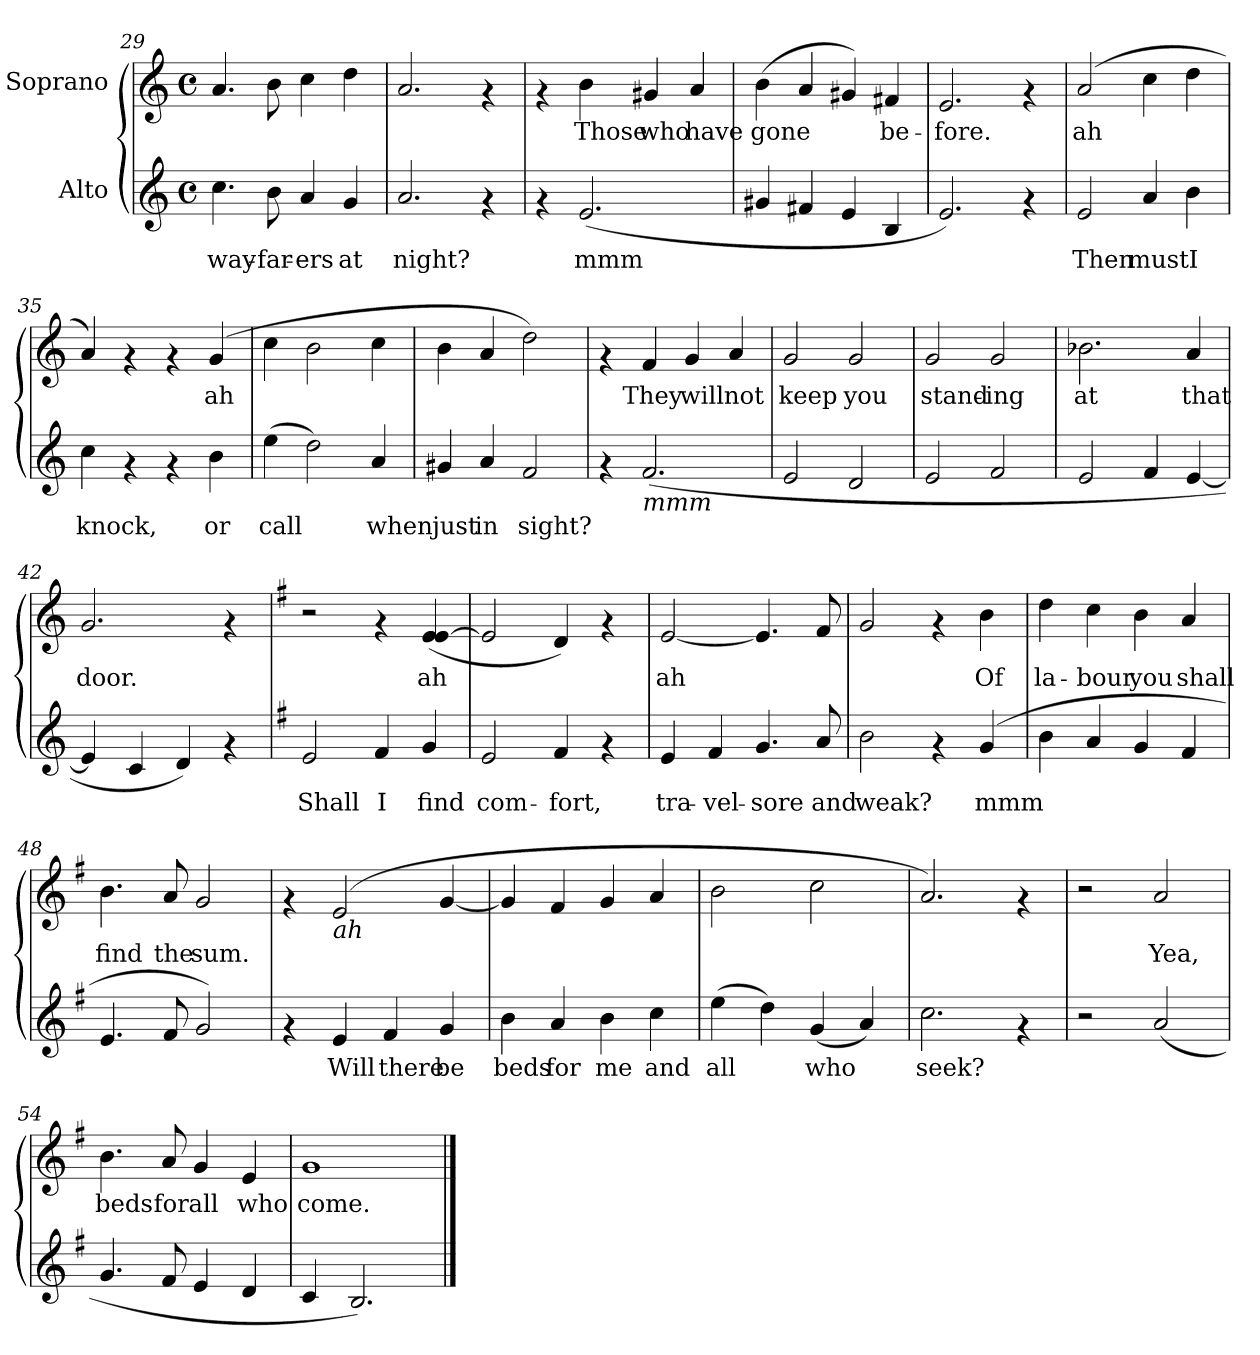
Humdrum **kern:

**kern	**text	**kern	**text
*part2	*part2	*part1	*part1
*staff2	*staff2	*staff1	*staff1
*I"Alto	*	*I"Soprano	*
*clefG2	*	*clefG2	*
*k[]	*	*k[]	*
*C:	*	*C:	*
*M4/4	*	*M4/4	*
*met(c)	*	*met(c)	*
=29	=29	=29	=29
!	!LO:LY:b:cj	!	!LO:LY:b:cj
4.cc\	way-	4.a/	.
!	!LO:LY:b:cj	!	!LO:LY:b:cj
8b\	-far-	8b\	.
!	!LO:LY:b:cj	!	!LO:LY:b:cj
4a/	-ers	4cc\	.
!	!LO:LY:b:cj	!	!LO:LY:b:cj
4g/	at	4dd\	.
=30	=30	=30	=30
!	!LO:LY:b:cj	!	!LO:LY:b:cj
2.a/	night?	2.a/	.
4rf	.	4rf	.
!!LO:LB:g=z
=31	=31	=31	=31
4rf	.	4rf	.
!	!LO:LY:b:cj	!	!LO:LY:b:cj
(<2.e/	mmm	4b\	Those
!	!	!	!LO:LY:b:cj
.	.	4g#X/	who
!	!	!	!LO:LY:b:cj
.	.	4a/	have
=32	=32	=32	=32
!	!LO:LY:b:cj	!	!LO:LY:b:cj
4g#X/	.	(>4b\	gone
!	!LO:LY:b:cj	!	!LO:LY:b:cj
4f#X/	.	4a/	.
!	!LO:LY:b:cj	!	!LO:LY:b:cj
4e/	.	4g#X/)	.
!	!LO:LY:b:cj	!	!LO:LY:b:cj
4B/	.	4f#X/	be-
=33	=33	=33	=33
!	!LO:LY:b:cj	!	!LO:LY:b:cj
2.e/)	.	2.e/	-fore.
4rf	.	4rf	.
!!LO:LB:g=z
=34	=34	=34	=34
!	!LO:LY:b:cj	!	!LO:LY:b:cj
2e/	Then	(>2a/	ah
!	!LO:LY:b:cj	!	!LO:LY:b:cj
4a/	must	4cc\	.
!	!LO:LY:b:cj	!	!LO:LY:b:cj
4b\	I	4dd\	.
=35	=35	=35	=35
!	!LO:LY:b:cj	!	!LO:LY:b:cj
4cc\	knock,	4a/)	.
4rf	.	4rf	.
4rf	.	4rf	.
!	!LO:LY:b:cj	!	!LO:LY:b:cj
4b\	or	(>4g/	ah
=36	=36	=36	=36
!	!LO:LY:b:cj	!	!LO:LY:b:cj
(>4ee\	call	4cc\	.
!	!LO:LY:b:cj	!	!LO:LY:b:cj
2dd\)	.	2b\	.
!	!LO:LY:b:cj	!	!LO:LY:b:cj
4a/	when	4cc\	.
=37	=37	=37	=37
!	!LO:LY:b:cj	!	!LO:LY:b:cj
4g#X/	just	4b\	.
!	!LO:LY:b:cj	!	!LO:LY:b:cj
4a/	in	4a/	.
!	!LO:LY:b:cj	!	!LO:LY:b:cj
2f/	sight?	2dd\)	.
!!LO:LB:g=z
=38	=38	=38	=38
4rf	.	4rf	.
!LO:TX:b:i:t=mmm	!	!	!
!	!LO:LY:b:cj	!	!LO:LY:b:cj
(<2.f/	.	4f/	They
!	!	!	!LO:LY:b:cj
.	.	4g/	will
!	!	!	!LO:LY:b:cj
.	.	4a/	not
=39	=39	=39	=39
!	!LO:LY:b:cj	!	!LO:LY:b:cj
2e/	.	2g/	keep
!	!LO:LY:b:cj	!	!LO:LY:b:cj
2d/	.	2g/	you
=40	=40	=40	=40
!	!LO:LY:b:cj	!	!LO:LY:b:cj
2e/	.	2g/	stand-
!	!LO:LY:b:cj	!	!LO:LY:b:cj
2f/	.	2g/	-ing
=41	=41	=41	=41
!	!LO:LY:b:cj	!	!LO:LY:b:cj
2e/	.	2.b-X\	at
!	!LO:LY:b:cj	!	!
4f/	.	.	.
!	!LO:LY:b:cj	!	!LO:LY:b:cj
[<4e/	.	4a/	that
=42	=42	=42	=42
!	!LO:LY:b:cj	!	!LO:LY:b:cj
4e/]	.	2.g/	door.
!	!LO:LY:b:cj	!	!
4c/	.	.	.
!	!LO:LY:b:cj	!	!
4d/)	.	.	.
4rf	.	4rf	.
!!LO:LB:g=z
=43	=43	=43	=43
*k[f#]	*	*k[f#]	*
*G:	*	*G:	*
!	!LO:LY:b:cj	!	!
2e/	Shall	2r	.
!	!LO:LY:b:cj	!	!
4f#/	I	4rf	.
!	!LO:LY:b:cj	!	!LO:LY:b:cj
4g/	find	(<4e/ [<4e/	ah
=44	=44	=44	=44
!	!LO:LY:b:cj	!	!LO:LY:b:cj
2e/	com-	2e/]	.
!	!LO:LY:b:cj	!	!LO:LY:b:cj
4f#/	-fort,	4d/)	.
4rf	.	4rf	.
!!LO:PB:g=z
=45	=45	=45	=45
!	!LO:LY:b:cj	!	!LO:LY:b:cj
4e/	tra-	[<2e/	ah
!	!LO:LY:b:cj	!	!
4f#/	-vel-	.	.
!	!LO:LY:b:cj	!	!LO:LY:b:cj
4.g/	-sore	4.e/]	.
!	!LO:LY:b:cj	!	!LO:LY:b:cj
8a/	and	8f#/	.
=46	=46	=46	=46
!	!LO:LY:b:cj	!	!LO:LY:b:cj
2b\	weak?	2g/	.
4rf	.	4rf	.
!	!LO:LY:b:cj	!	!LO:LY:b:cj
(>4g/	mmm	4b\	Of
=47	=47	=47	=47
!	!LO:LY:b:cj	!	!LO:LY:b:cj
4b\	.	4dd\	la-
!	!LO:LY:b:cj	!	!LO:LY:b:cj
4a/	.	4cc\	-bour
!	!LO:LY:b:cj	!	!LO:LY:b:cj
4g/	.	4b\	you
!	!LO:LY:b:cj	!	!LO:LY:b:cj
4f#/	.	4a/	shall
=48	=48	=48	=48
!	!LO:LY:b:cj	!	!LO:LY:b:cj
4.e/	.	4.b\	find
!	!LO:LY:b:cj	!	!LO:LY:b:cj
8f#/	.	8a/	the
!	!LO:LY:b:cj	!	!LO:LY:b:cj
2g/)	.	2g/	sum.
!!LO:PB:g=z
=49	=49	=49	=49
4rf	.	4rf	.
!	!	!LO:TX:b:i:t=ah	!
!	!LO:LY:b:cj	!	!LO:LY:b:cj
4e/	Will	(>2e/	.
!	!LO:LY:b:cj	!	!
4f#/	there	.	.
!	!LO:LY:b:cj	!	!LO:LY:b:cj
4g/	be	[<4g/	.
=50	=50	=50	=50
!	!LO:LY:b:cj	!	!LO:LY:b:cj
4b\	beds	4g/]	.
!	!LO:LY:b:cj	!	!LO:LY:b:cj
4a/	for	4f#/	.
!	!LO:LY:b:cj	!	!LO:LY:b:cj
4b\	me	4g/	.
!	!LO:LY:b:cj	!	!LO:LY:b:cj
4cc\	and	4a/	.
=51	=51	=51	=51
!	!LO:LY:b:cj	!	!LO:LY:b:cj
(>4ee\	all	2b\	.
!	!LO:LY:b:cj	!	!
4dd\)	.	.	.
!	!LO:LY:b:cj	!	!LO:LY:b:cj
(<4g/	who	2cc\	.
!	!LO:LY:b:cj	!	!
4a/)	.	.	.
=52	=52	=52	=52
!	!LO:LY:b:cj	!	!LO:LY:b:cj
2.cc\	seek?	2.a/)	.
4rf	.	4rf	.
!!LO:LB:g=z
=53	=53	=53	=53
2r	.	2r	.
!	!LO:LY:b:cj	!	!LO:LY:b:cj
(<2a/	.	2a/	Yea,
=54	=54	=54	=54
!	!LO:LY:b:cj	!	!LO:LY:b:cj
4.g/	.	4.b\	beds
!	!LO:LY:b:cj	!	!LO:LY:b:cj
8f#/	.	8a/	for
!	!LO:LY:b:cj	!	!LO:LY:b:cj
4e/	.	4g/	all
!	!LO:LY:b:cj	!	!LO:LY:b:cj
4d/	.	4e/	who
=55	=55	=55	=55
!	!LO:LY:b:cj	!	!LO:LY:b:cj
4c/	.	1g	come.
!	!LO:LY:b:cj	!	!
2.B/)	.	.	.
==	==	==	==
*-	*-	*-	*-
